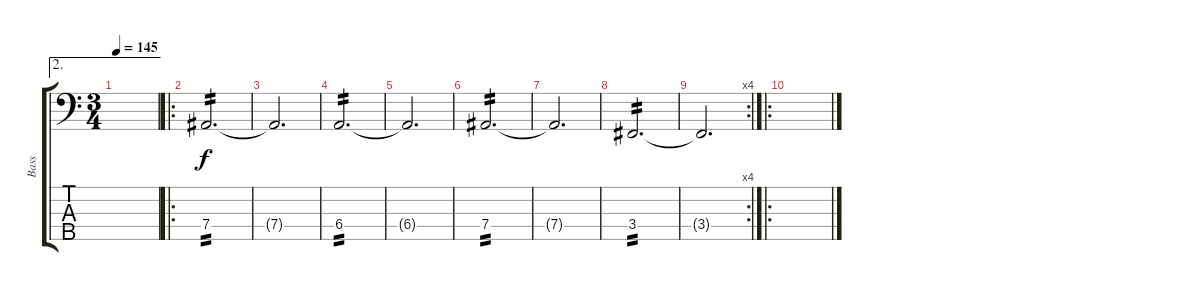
\track ("Bass" "Bass") {instrument electricbasspick}
\staff {score tabs}
\tuning (Gb2 Db2 Ab1 Eb1 Bb0) {hide}
\ae 2
\ts (3 4)
\tempo 145
\clef f4
\ks c
|
\ro
7.4.2{d tp 2} |
7.4{t}.2{d} |
6.4.2{d tp 2} |
6.4{t}.2{d} |
7.4.2{d tp 2} |
7.4{t}.2{d} |
3.4.2{d tp 2} |
\rc 4
3.4{t}.2{d} |
\ro
